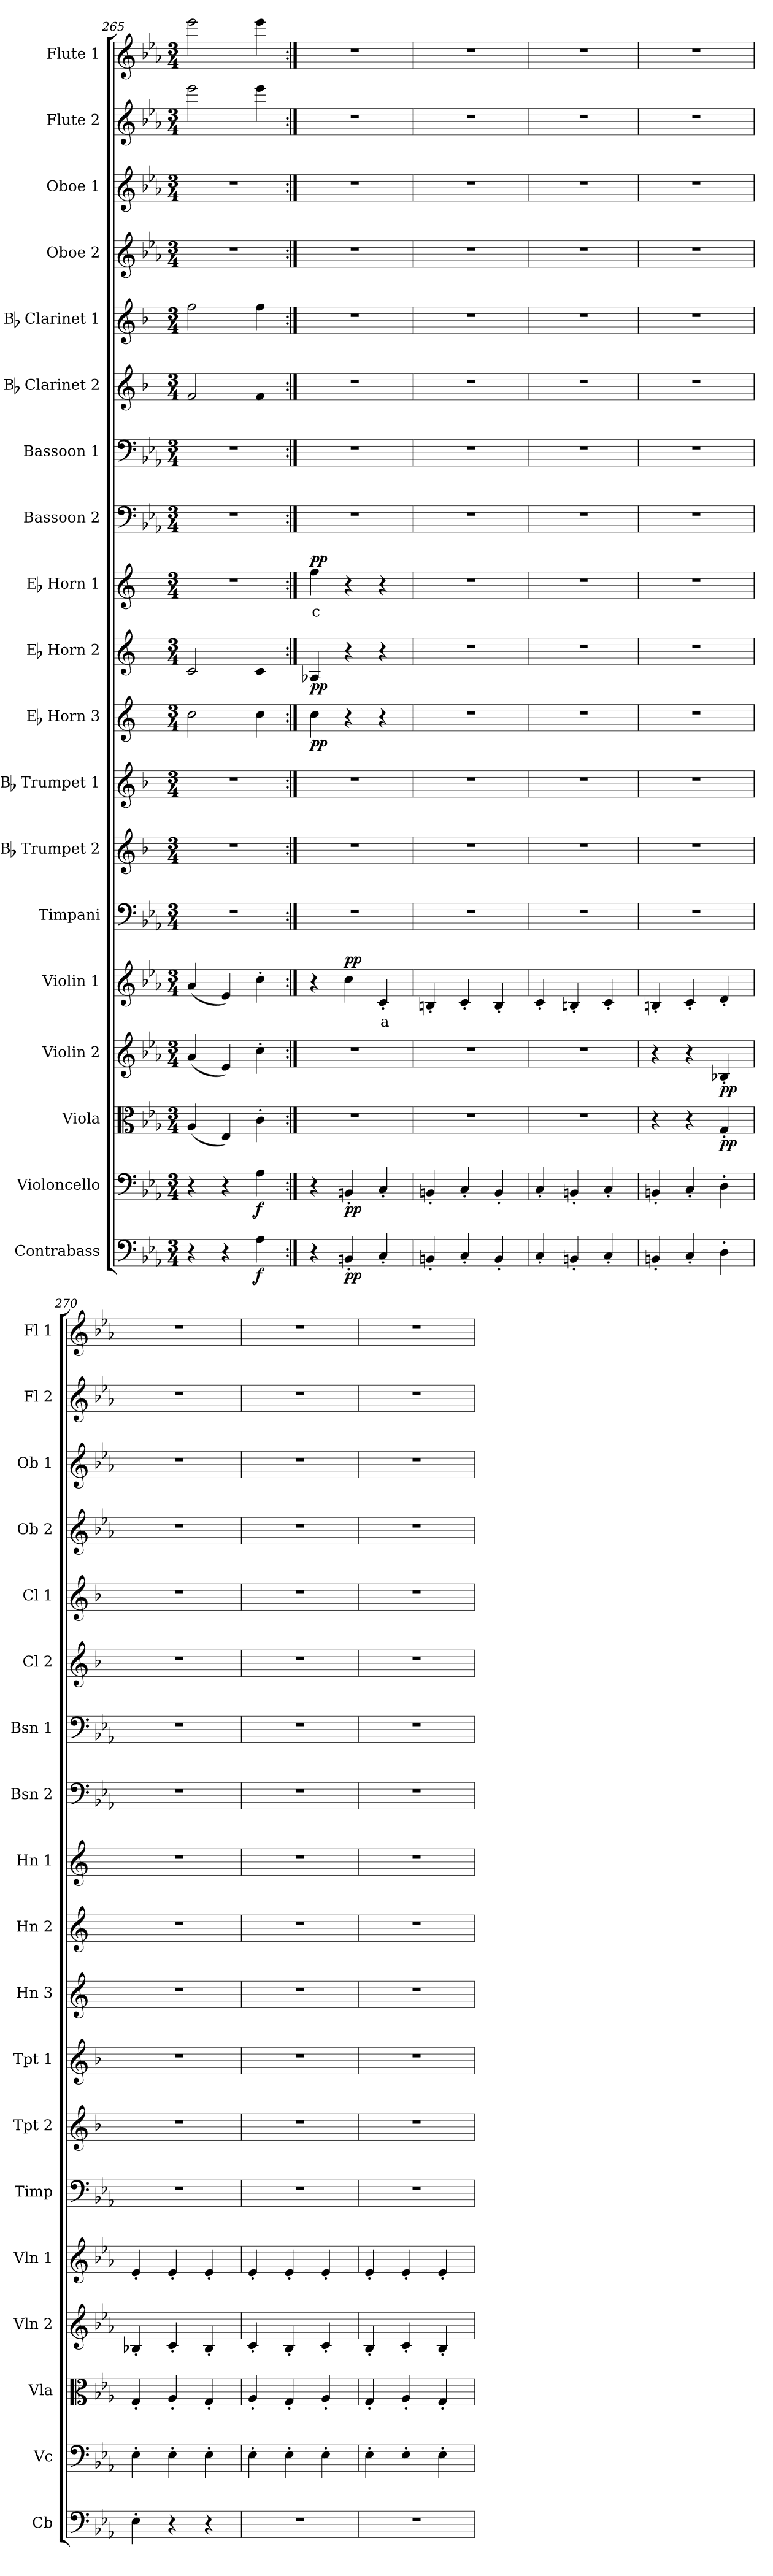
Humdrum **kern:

**kern	**dynam	**kern	**dynam	**kern	**dynam	**kern	**dynam	**kern	**text	**dynam	**kern	**kern	**kern	**kern	**dynam	**kern	**dynam	**kern	**text	**dynam	**kern	**kern	**kern	**kern	**kern	**kern	**kern	**kern
*part19	*part19	*part18	*part18	*part17	*part17	*part16	*part16	*part15	*part15	*part15	*part14	*part13	*part12	*part11	*part11	*part10	*part10	*part9	*part9	*part9	*part8	*part7	*part6	*part5	*part4	*part3	*part2	*part1
*staff19	*staff19	*staff18	*staff18	*staff17	*staff17	*staff16	*staff16	*staff15	*staff15	*staff15	*staff14	*staff13	*staff12	*staff11	*staff11	*staff10	*staff10	*staff9	*staff9	*staff9	*staff8	*staff7	*staff6	*staff5	*staff4	*staff3	*staff2	*staff1
*I"Contrabass	*	*I"Violoncello	*	*I"Viola	*	*I"Violin 2	*	*I"Violin 1	*	*	*I"Timpani	*I"Bb Trumpet 2	*I"Bb Trumpet 1	*I"Eb Horn 3	*	*I"Eb Horn 2	*	*I"Eb Horn 1	*	*	*I"Bassoon 2	*I"Bassoon 1	*I"Bb Clarinet 2	*I"Bb Clarinet 1	*I"Oboe 2	*I"Oboe 1	*I"Flute 2	*I"Flute 1
*I'Cb	*	*I'Vc	*	*I'Vla	*	*I'Vln 2	*	*I'Vln 1	*	*	*I'Timp	*I'Tpt 2	*I'Tpt 1	*I'Hn 3	*	*I'Hn 2	*	*I'Hn 1	*	*	*I'Bsn 2	*I'Bsn 1	*I'Cl 2	*I'Cl 1	*I'Ob 2	*I'Ob 1	*I'Fl 2	*I'Fl 1
*clefF4	*	*clefF4	*	*clefC3	*	*clefG2	*	*clefG2	*	*	*clefF4	*clefG2	*clefG2	*clefG2	*	*clefG2	*	*clefG2	*	*	*clefF4	*clefF4	*clefG2	*clefG2	*clefG2	*clefG2	*clefG2	*clefG2
*ITrd7c12	*	*	*	*	*	*	*	*	*	*	*	*ITrd1c2	*ITrd1c2	*ITrd5c9	*	*ITrd5c9	*	*ITrd5c9	*	*	*	*	*ITrd1c2	*ITrd1c2	*	*	*	*
*k[b-e-a-]	*	*k[b-e-a-]	*	*k[b-e-a-]	*	*k[b-e-a-]	*	*k[b-e-a-]	*	*	*k[b-e-a-]	*k[b-e-a-]	*k[b-e-a-]	*k[b-e-a-]	*	*k[b-e-a-]	*	*k[b-e-a-]	*	*	*k[b-e-a-]	*k[b-e-a-]	*k[b-e-a-]	*k[b-e-a-]	*k[b-e-a-]	*k[b-e-a-]	*k[b-e-a-]	*k[b-e-a-]
*M3/4	*	*M3/4	*	*M3/4	*	*M3/4	*	*M3/4	*	*	*M3/4	*M3/4	*M3/4	*M3/4	*	*M3/4	*	*M3/4	*	*	*M3/4	*M3/4	*M3/4	*M3/4	*M3/4	*M3/4	*M3/4	*M3/4
=265	=265	=265	=265	=265	=265	=265	=265	=265	=265	=265	=265	=265	=265	=265	=265	=265	=265	=265	=265	=265	=265	=265	=265	=265	=265	=265	=265	=265
4r	.	4r	.	(4A-/	.	(4a-/	.	(4a-/	.	.	2.r	2.r	2.r	2e-\	.	2E-/	.	2.r	.	.	2.r	2.r	2e-/	2ee-\	2.r	2.r	2eee-\	2eee-\
4r	.	4r	.	4E-/)	.	4e-/)	.	4e-/)	.	.	.	.	.	.	.	.	.	.	.	.	.	.	.	.	.	.	.	.
!	!LO:DY:b	!	!LO:DY:b	!	!	!	!	!	!	!	!	!	!	!	!	!	!	!	!	!	!	!	!	!	!	!	!	!
4AA-\	f	4A-\	f	4c'\	.	4cc'\	.	4cc'\	.	.	.	.	.	4e-\	.	4E-/	.	.	.	.	.	.	4e-/	4ee-\	.	.	4eee-\	4eee-\
=266:|!	=266:|!	=266:|!	=266:|!	=266:|!	=266:|!	=266:|!	=266:|!	=266:|!	=266:|!	=266:|!	=266:|!	=266:|!	=266:|!	=266:|!	=266:|!	=266:|!	=266:|!	=266:|!	=266:|!	=266:|!	=266:|!	=266:|!	=266:|!	=266:|!	=266:|!	=266:|!	=266:|!	=266:|!
!	!	!	!	!	!	!	!	!	!	!	!	!	!	!	!LO:DY:b	!	!LO:DY:b	!	!LO:LY:b:color=#FF0000	!LO:DY:b	!	!	!	!	!	!	!	!
4r	.	4r	.	2.r	.	2.r	.	4r	.	.	2.r	2.r	2.r	4e-\	pp	4C-X/	pp	4a-\	c	pp	2.r	2.r	2.r	2.r	2.r	2.r	2.r	2.r
!	!LO:DY:b	!	!LO:DY:b	!	!	!	!	!	!	!LO:DY:b	!	!	!	!	!	!	!	!	!	!	!	!	!	!	!	!	!	!
4BBBn'/	pp	4BBn'/	pp	.	.	.	.	4cc\	.	pp	.	.	.	4r	.	4r	.	4r	.	.	.	.	.	.	.	.	.	.
!	!	!	!	!	!	!	!	!	!LO:LY:b:color=#FF0000	!	!	!	!	!	!	!	!	!	!	!	!	!	!	!	!	!	!	!
4CC'/	.	4C'/	.	.	.	.	.	4c'/	a	.	.	.	.	4r	.	4r	.	4r	.	.	.	.	.	.	.	.	.	.
!!LO:PB:g=z
=267	=267	=267	=267	=267	=267	=267	=267	=267	=267	=267	=267	=267	=267	=267	=267	=267	=267	=267	=267	=267	=267	=267	=267	=267	=267	=267	=267	=267
4BBBn'/	.	4BBn'/	.	2.r	.	2.r	.	4Bn'/	.	.	2.r	2.r	2.r	2.r	.	2.r	.	2.r	.	.	2.r	2.r	2.r	2.r	2.r	2.r	2.r	2.r
4CC'/	.	4C'/	.	.	.	.	.	4c'/	.	.	.	.	.	.	.	.	.	.	.	.	.	.	.	.	.	.	.	.
4BBB'/	.	4BB'/	.	.	.	.	.	4B'/	.	.	.	.	.	.	.	.	.	.	.	.	.	.	.	.	.	.	.	.
=268	=268	=268	=268	=268	=268	=268	=268	=268	=268	=268	=268	=268	=268	=268	=268	=268	=268	=268	=268	=268	=268	=268	=268	=268	=268	=268	=268	=268
4CC'/	.	4C'/	.	2.r	.	2.r	.	4c'/	.	.	2.r	2.r	2.r	2.r	.	2.r	.	2.r	.	.	2.r	2.r	2.r	2.r	2.r	2.r	2.r	2.r
4BBBn'/	.	4BBn'/	.	.	.	.	.	4Bn'/	.	.	.	.	.	.	.	.	.	.	.	.	.	.	.	.	.	.	.	.
4CC'/	.	4C'/	.	.	.	.	.	4c'/	.	.	.	.	.	.	.	.	.	.	.	.	.	.	.	.	.	.	.	.
=269	=269	=269	=269	=269	=269	=269	=269	=269	=269	=269	=269	=269	=269	=269	=269	=269	=269	=269	=269	=269	=269	=269	=269	=269	=269	=269	=269	=269
4BBBn'/	.	4BBn'/	.	4r	.	4r	.	4Bn'/	.	.	2.r	2.r	2.r	2.r	.	2.r	.	2.r	.	.	2.r	2.r	2.r	2.r	2.r	2.r	2.r	2.r
4CC'/	.	4C'/	.	4r	.	4r	.	4c'/	.	.	.	.	.	.	.	.	.	.	.	.	.	.	.	.	.	.	.	.
!	!	!	!	!	!LO:DY:b	!	!LO:DY:b	!	!	!	!	!	!	!	!	!	!	!	!	!	!	!	!	!	!	!	!	!
4DD'\	.	4D'\	.	4G'/	pp	4B-X'/	pp	4d'/	.	.	.	.	.	.	.	.	.	.	.	.	.	.	.	.	.	.	.	.
=270	=270	=270	=270	=270	=270	=270	=270	=270	=270	=270	=270	=270	=270	=270	=270	=270	=270	=270	=270	=270	=270	=270	=270	=270	=270	=270	=270	=270
4EE-'\	.	4E-'\	.	4G'/	.	4B-X'/	.	4e-'/	.	.	2.r	2.r	2.r	2.r	.	2.r	.	2.r	.	.	2.r	2.r	2.r	2.r	2.r	2.r	2.r	2.r
4r	.	4E-'\	.	4A-'/	.	4c'/	.	4e-'/	.	.	.	.	.	.	.	.	.	.	.	.	.	.	.	.	.	.	.	.
4r	.	4E-'\	.	4G'/	.	4B-'/	.	4e-'/	.	.	.	.	.	.	.	.	.	.	.	.	.	.	.	.	.	.	.	.
=271	=271	=271	=271	=271	=271	=271	=271	=271	=271	=271	=271	=271	=271	=271	=271	=271	=271	=271	=271	=271	=271	=271	=271	=271	=271	=271	=271	=271
2.r	.	4E-'\	.	4A-'/	.	4c'/	.	4e-'/	.	.	2.r	2.r	2.r	2.r	.	2.r	.	2.r	.	.	2.r	2.r	2.r	2.r	2.r	2.r	2.r	2.r
.	.	4E-'\	.	4G'/	.	4B-'/	.	4e-'/	.	.	.	.	.	.	.	.	.	.	.	.	.	.	.	.	.	.	.	.
.	.	4E-'\	.	4A-'/	.	4c'/	.	4e-'/	.	.	.	.	.	.	.	.	.	.	.	.	.	.	.	.	.	.	.	.
=272	=272	=272	=272	=272	=272	=272	=272	=272	=272	=272	=272	=272	=272	=272	=272	=272	=272	=272	=272	=272	=272	=272	=272	=272	=272	=272	=272	=272
2.r	.	4E-'\	.	4G'/	.	4B-'/	.	4e-'/	.	.	2.r	2.r	2.r	2.r	.	2.r	.	2.r	.	.	2.r	2.r	2.r	2.r	2.r	2.r	2.r	2.r
.	.	4E-'\	.	4A-'/	.	4c'/	.	4e-'/	.	.	.	.	.	.	.	.	.	.	.	.	.	.	.	.	.	.	.	.
.	.	4E-'\	.	4G'/	.	4B-'/	.	4e-'/	.	.	.	.	.	.	.	.	.	.	.	.	.	.	.	.	.	.	.	.
=	=	=	=	=	=	=	=	=	=	=	=	=	=	=	=	=	=	=	=	=	=	=	=	=	=	=	=	=
*-	*-	*-	*-	*-	*-	*-	*-	*-	*-	*-	*-	*-	*-	*-	*-	*-	*-	*-	*-	*-	*-	*-	*-	*-	*-	*-	*-	*-
